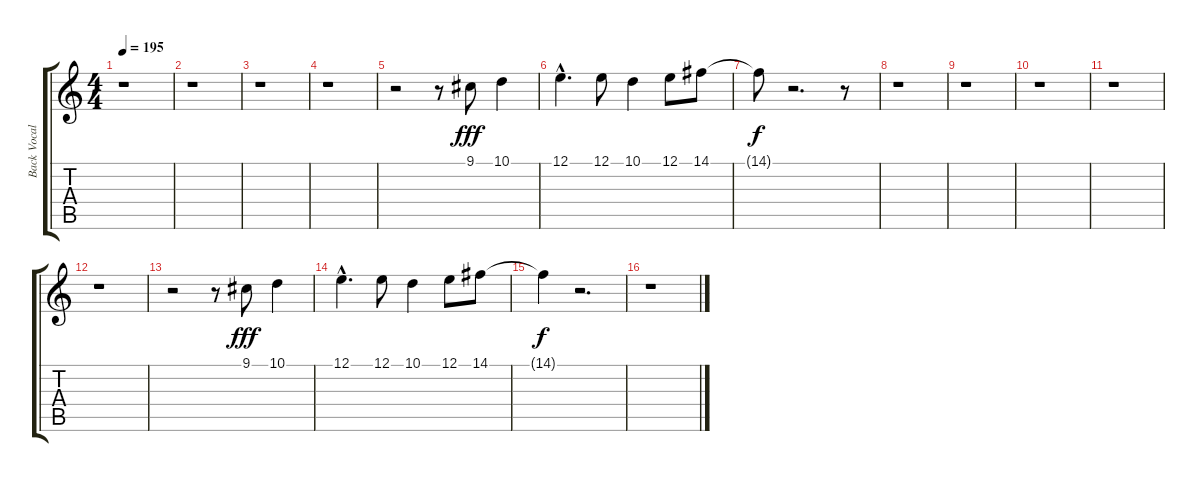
\track ("Back Vocals" "Back Vocal") {instrument panflute}
\staff {score tabs}
\tuning (E4 B3 G3 D3 A2 E2) {hide}
\ts (4 4)
\tempo 195
\clef g2
\ks c
r.1{dy f} |
r.1 |
r.1 |
r.1 |
r.2 r.8 9.1.8{dy fff} 10.1.4 |
12.1{hac}.4{d} 12.1.8 10.1.4 12.1.8 14.1.8 |
14.1{t}.8{dy f} r.2{d} r.8 |
r.1 |
r.1 |
r.1 |
r.1 |
r.1 |
r.2 r.8 9.1.8{dy fff} 10.1.4 |
12.1{hac}.4{d} 12.1.8 10.1.4 12.1.8 14.1.8 |
14.1{t}.4{dy f} r.2{d} |
r.1
